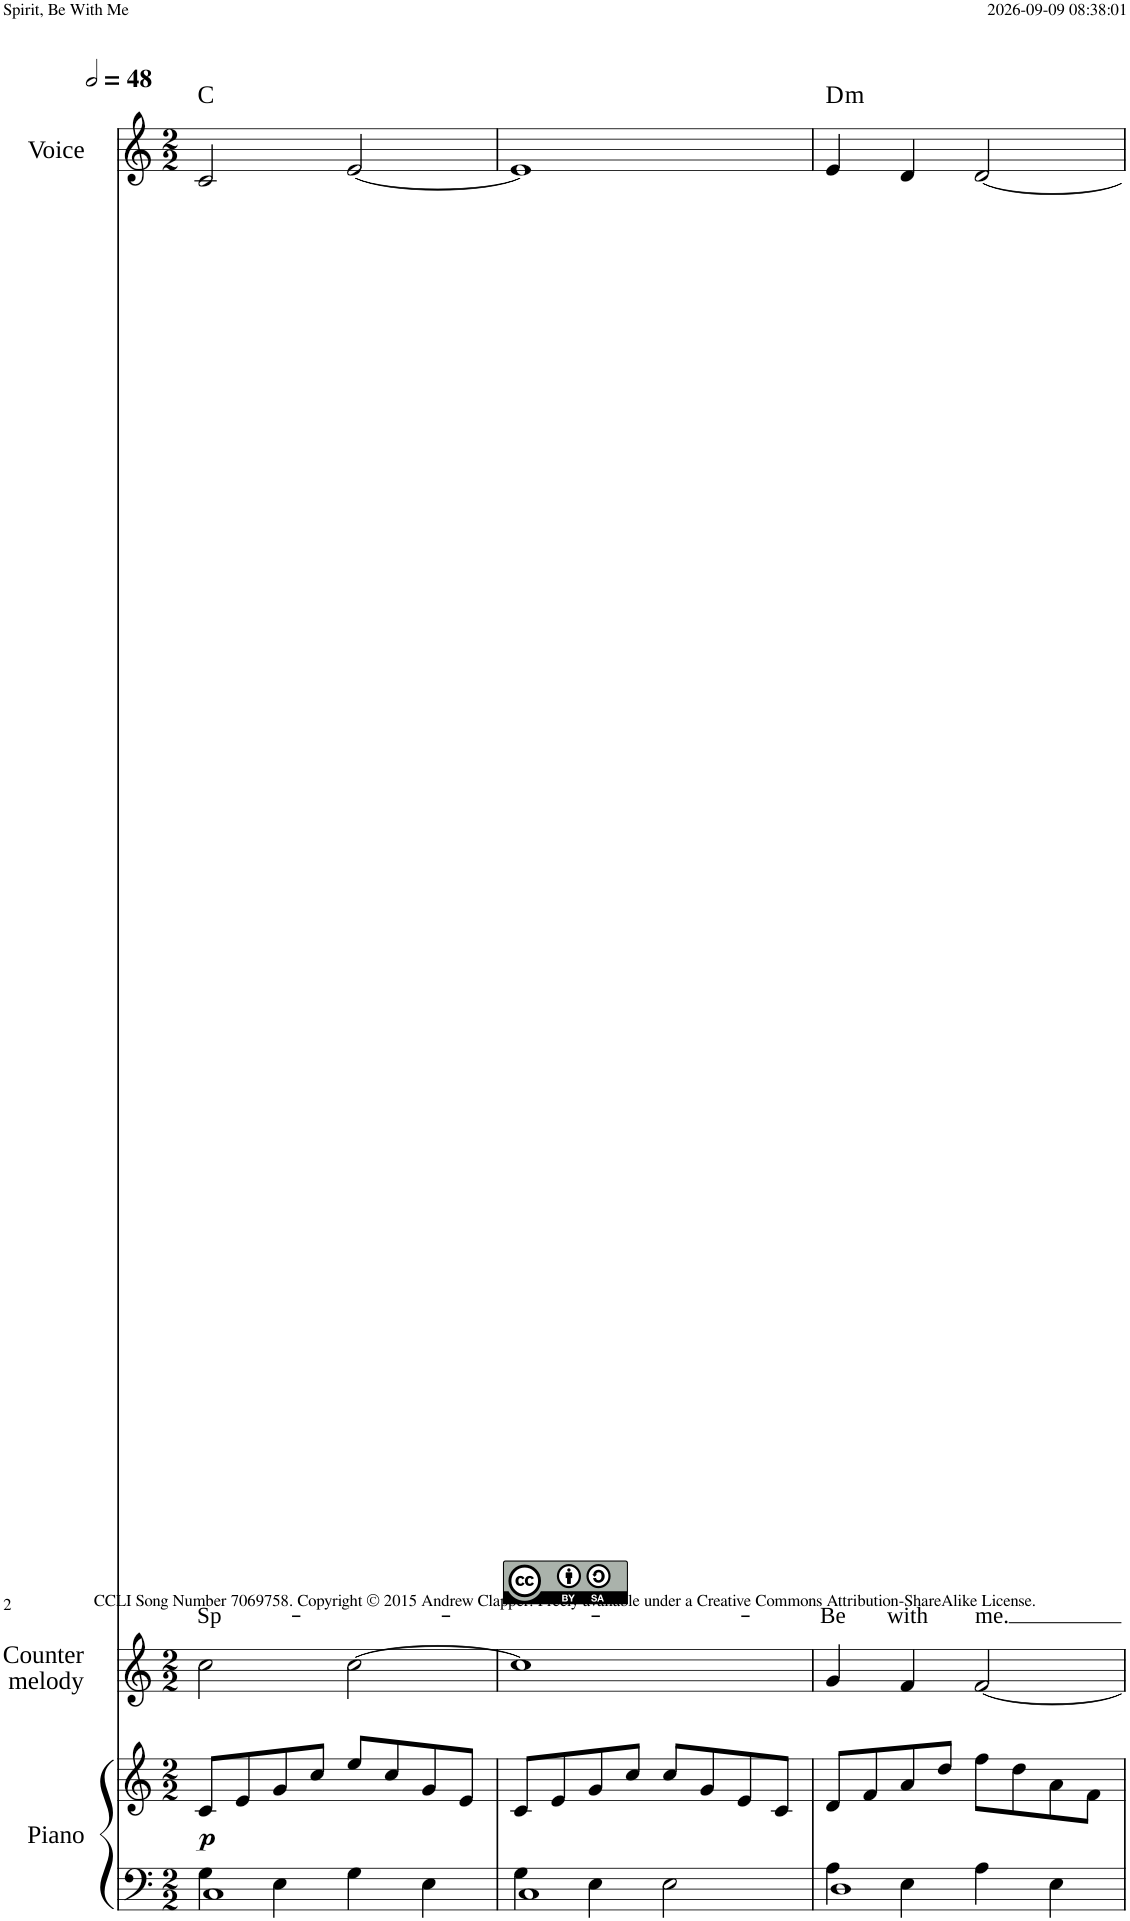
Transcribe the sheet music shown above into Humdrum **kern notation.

**kern	**kern	**dynam	**kern	**kern	**text	**harte
*part3	*part3	*part3	*part2	*part1	*part1	*part1
*staff4	*staff3	*staff3/4	*staff2	*staff1	*staff1	*
*I"Piano	*	*	*I"Counter melody	*I"Voice	*	*
*I'Pno.	*	*	*I'Co.	*I'Vo.	*	*
*clefF4	*clefG2	*	*clefG2	*clefG2	*	*
*k[]	*k[]	*	*k[]	*k[]	*	*
*M2/2	*M2/2	*	*M2/2	*M2/2	*	*
*MM96	*MM96	*	*MM96	*MM96	*	*
=1	=1	=1	=1	=1	=1	=1
*^	*	*	*	*	*	*
!	!	!	!LO:DY:b	!	!	!LO:LY:b	!
1C	4G\	8c/L	p	2cc\	2c/	Sp-	C:maj
.	.	8e/	.	.	.	.	.
.	4E\	8g/	.	.	.	.	.
.	.	8cc/J	.	.	.	.	.
.	4G\	8ee/L	.	[2cc\	[2e/	.	.
.	.	8cc/	.	.	.	.	.
.	4E\	8g/	.	.	.	.	.
.	.	8e/J	.	.	.	.	.
=2	=2	=2	=2	=2	=2	=2	=2
1C	4G\	8c/L	.	1cc]	1e]	.	.
.	.	8e/	.	.	.	.	.
.	4E\	8g/	.	.	.	.	.
.	.	8cc/J	.	.	.	.	.
.	2E\	8cc/L	.	.	.	.	.
.	.	8g/	.	.	.	.	.
.	.	8e/	.	.	.	.	.
.	.	8c/J	.	.	.	.	.
=3	=3	=3	=3	=3	=3	=3	=3
!	!	!	!	!	!	!LO:LY:b	!LO:H:kt=m
1D	4A\	8d/L	.	4g/	4e/	Be	D:min
.	.	8f/	.	.	.	.	.
!	!	!	!	!	!	!LO:LY:b	!
.	4E\	8a/	.	4f/	4d/	with	.
.	.	8dd/J	.	.	.	.	.
!	!	!	!	!	!	!LO:LY:b	!
.	4A\	8ff\L	.	[2f/	[2d/	me.	.
.	.	8dd\	.	.	.	.	.
.	4E\	8a\	.	.	.	.	.
.	.	8f\J	.	.	.	.	.
*v	*v	*	*	*	*	*	*
=	=	=	=	=	=	=
*-	*-	*-	*-	*-	*-	*-
